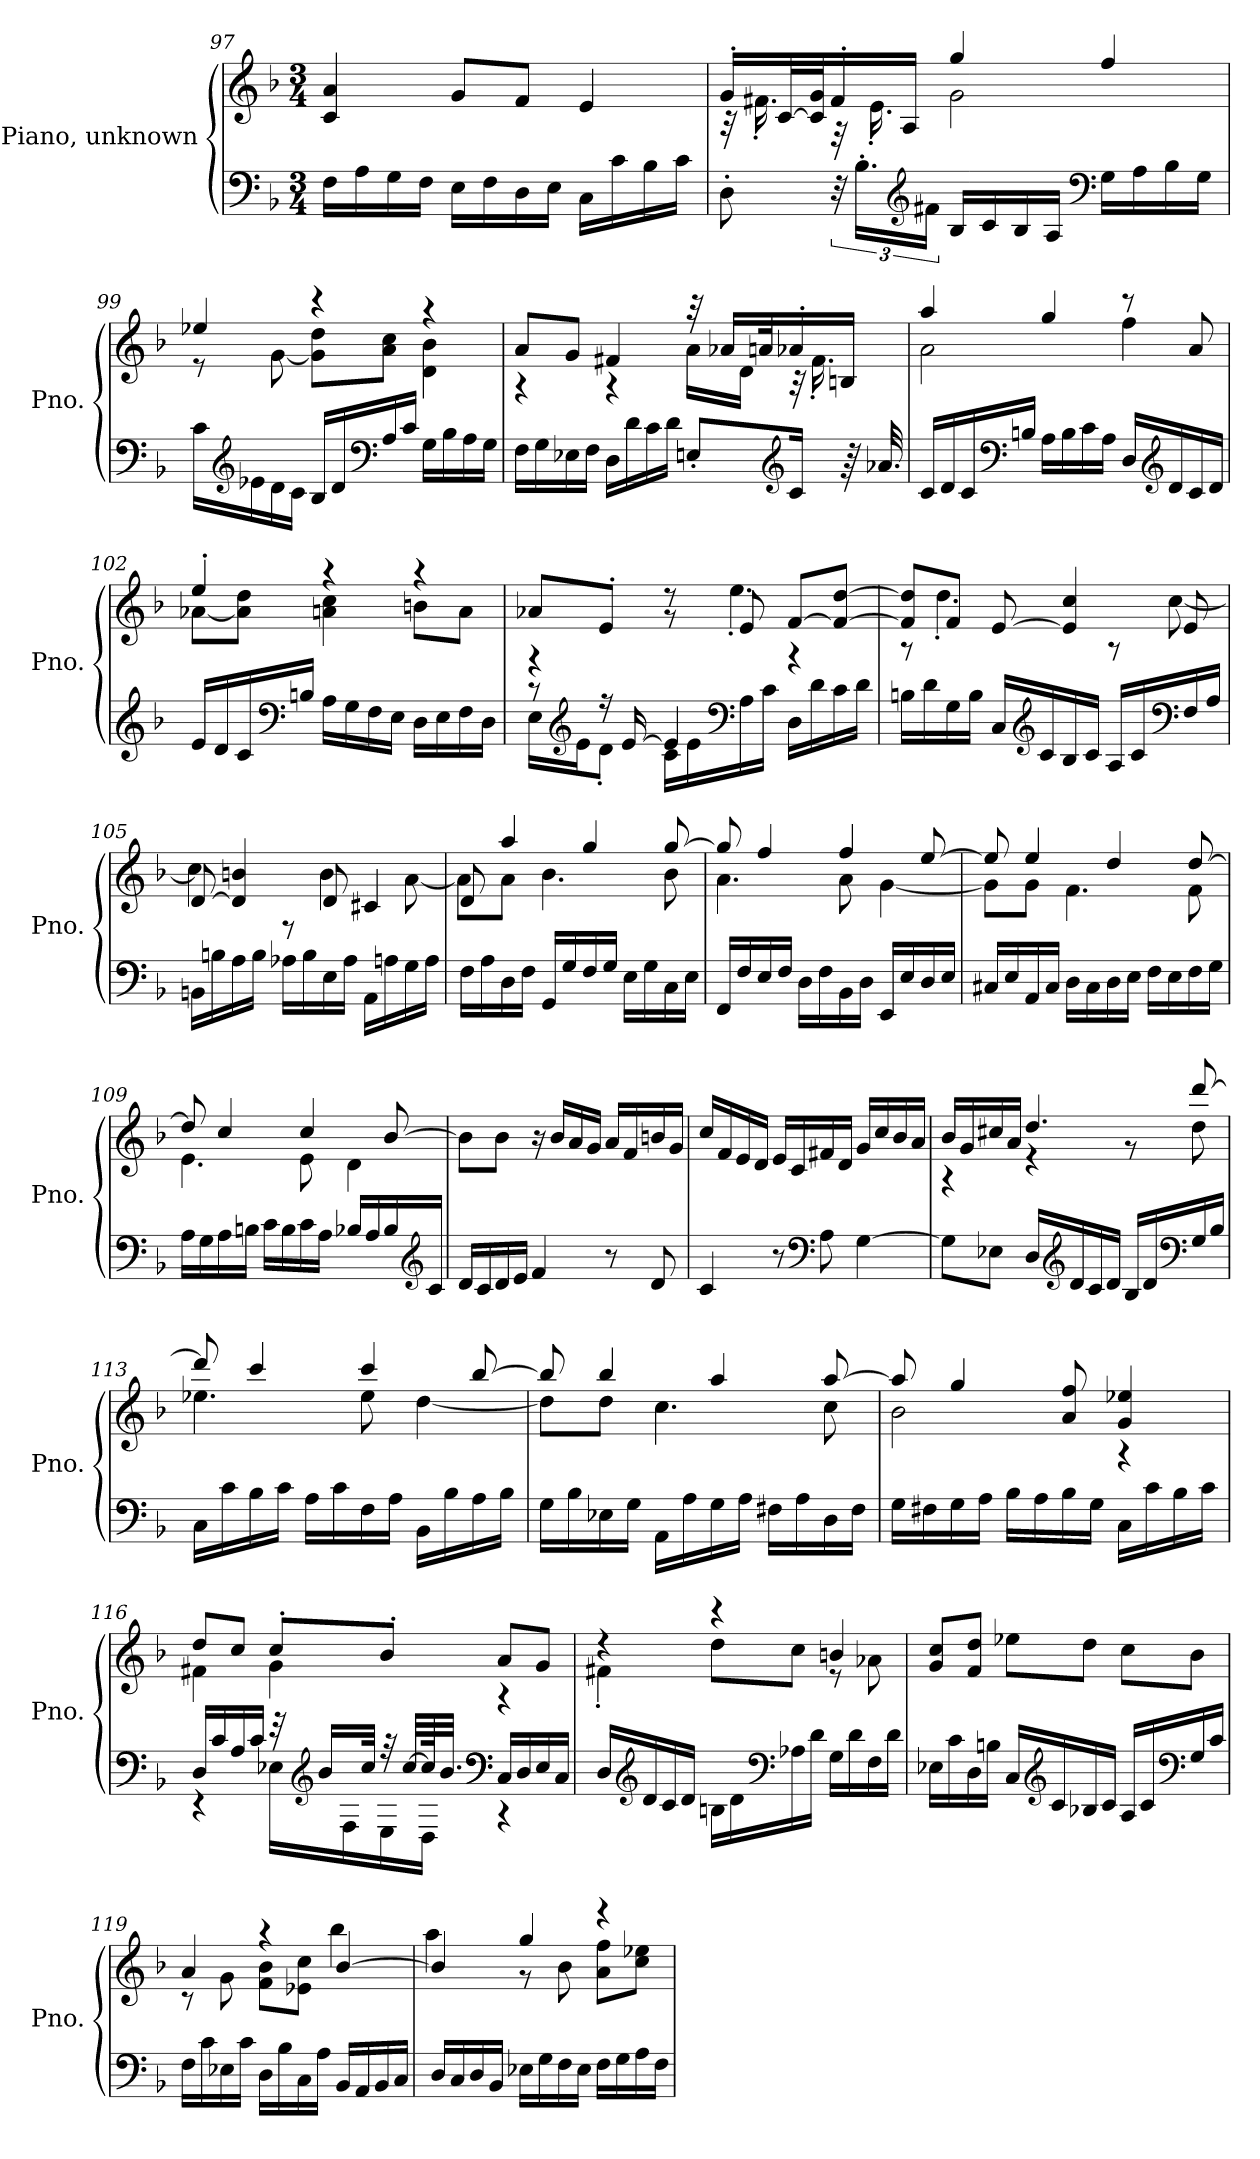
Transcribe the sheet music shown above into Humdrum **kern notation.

**kern	**kern
*part1	*part1
*staff2	*staff1
*I"Piano, unknown	*
*I'Pno.	*
!!LO:LB:g=z
*clefF4	*clefG2
*k[b-]	*k[b-]
*M3/4	*M3/4
=97	=97
16F\LL	4c/ 4a/
16A\	.
16G\	.
16F\JJ	.
16E\LL	8g/L
16F\	.
16D\	8f/J
16E\JJ	.
16C\LL	4e/
16c\	.
16B-\	.
16c\JJ	.
=98	=98
*	*^
8D'\	16g'/LL	32r
.	.	16.f#X'\
.	[32c/L	.
.	32c/] 32g/J	.
48r	16f#'/	32r
24.B-'\LL	.	.
.	.	16.e'\
.	16A/JJ	.
*clefG2	*	*
24f#X\JJ	.	.
16B-/LL	4gg/	2g\
16c/	.	.
16B-/	.	.
16A/JJ	.	.
*clefF4	*	*
16G\LL	4ff/	.
16A\	.	.
16B-\	.	.
16G\JJ	.	.
!!LO:PB:g=z	!!
=99	=99	=99
16c\LL	4ee-X/	8r
*clefG2	*	*
16e-X\	.	.
16d\	.	[8g\
16c\JJ	.	.
16B-/LL	4r	8g\] 8dd\L
16d/	.	.
*clefF4	*	*
16A/	.	8a\ 8cc\J
16c/JJ	.	.
16G\LL	4r	4d\ 4b-\
16B-\	.	.
16A\	.	.
16G\JJ	.	.
=100	=100	=100
16F\LL	8a/L	4r
16G\	.	.
16E-X\	8g/J	.
16F\JJ	.	.
16D\LL	4f#X/	4r
16d\	.	.
16c\	.	.
16d\JJ	.	.
8En'/L	32r	16a\LL
.	16a-X/LL	.
.	.	16d\JJ
.	32an/K	.
*clefG2	*	*
16c/Jk	16a-X'/	32r
.	.	16.f#'\
64r	16Bn/JJ	.
32.a-X/	.	.
!!LO:LB:g=z	!!
=101	=101	=101
16c/LL	4aa/	2a\
16d/	.	.
16c/	.	.
*clefF4	*	*
16Bn/JJ	.	.
16A\LL	4gg/	.
16B\	.	.
16c\	.	.
16A\JJ	.	.
16D/LL	8r	4ff\
*clefG2	*	*
16d/	.	.
16c/	8a/	.
16d/JJ	.	.
=102	=102	=102
16e/LL	4ee'/	[8a-X\L
16d/	.	.
16c/	.	8a-\] 8dd\J
*clefF4	*	*
16Bn/JJ	.	.
16A\LL	4r	4an\ 4cc\
16G\	.	.
16F\	.	.
16E\JJ	.	.
16D\LL	4r	8bn\L
16E\	.	.
16F\	.	8a\J
16D\JJ	.	.
!!LO:LB:g=z	!!
=103	=103	=103
*^	*	*
8r	16E\LL	8a-X/L	4r
*clefG2	*	*	*
.	16e\J	.	.
16r	8d'\J	8e'/J	.
[16e/	.	.	.
4e/]	16c\LL	8r	8r
.	16e\	.	.
*clefF4	*	*	*
.	16A\	8e/	4.ee'\
.	16c\JJ	.	.
4r	16D\LL	[8f/L	.
.	16d\	.	.
.	16c\	8f/_ [8dd/J	.
.	16d\JJ	.	.
*v	*v	*	*
=104	=104	=104
16Bn\LL	8f/] 8dd/]L	8r
16d\	.	.
16G\	8f/J	4.dd'\
16B\JJ	.	.
16C/LL	[8e/	.
*clefG2	*	*
16c/	.	.
16B/	4e/] 4cc/	.
16c/JJ	.	.
16A/LL	.	8r
16c/	.	.
*clefF4	*	*
16F/	8e/	[8cc\
16A/JJ	.	.
!!LO:LB:g=z	!!
=105	=105	=105
16BBn\LL	[8d/	4cc\]
16Bn\	.	.
16A\	4d/] 4bn/	.
16B\JJ	.	.
16A-X\LL	.	8r
16B\	.	.
16E\	8d/	4b\
16A-\JJ	.	.
16AA\LL	4c#X/	.
16An\	.	.
16G\	.	[8a\
16A\JJ	.	.
=106	=106	=106
16F\LL	8d/	8a\L]
16A\	.	.
16D\	4aa/	8a\J
16F\JJ	.	.
16GG/LL	.	4.b-\
16G/	.	.
16F/	4gg/	.
16G/JJ	.	.
16E\LL	.	.
16G\	.	.
16C\	[8gg/	8b-\
16E\JJ	.	.
=107	=107	=107
16FF/LL	8gg/]	4.a\
16F/	.	.
16E/	4ff/	.
16F/JJ	.	.
16D\LL	.	.
16F\	.	.
16BB-\	4ff/	8a\
16D\JJ	.	.
16EE/LL	.	[4g\
16E/	.	.
16D/	[8ee/	.
16E/JJ	.	.
!!LO:LB:g=z	!!
=108	=108	=108
16C#X/LL	8ee/]	8g\L]
16E/	.	.
16AA/	4ee/	8g\J
16C#/JJ	.	.
16D\LL	.	4.f\
16C#\	.	.
16D\	4dd/	.
16E\JJ	.	.
16F\LL	.	.
16E\	.	.
16F\	[8dd/	8f\
16G\JJ	.	.
=109	=109	=109
16A\LL	8dd/]	4.e\
16G\	.	.
16A\	4cc/	.
16Bn\JJ	.	.
16c\LL	.	.
16B\	.	.
16c\	4cc/	8e\
16A\JJ	.	.
16B-X/LL	.	4d\
16A/	.	.
16B-/	[8b-/	.
*clefG2	*	*
16c/JJ	.	.
*	*v	*v
=110	=110
16d/LL	8b-\L]
16c/	.
16d/	8b-\J
16e/JJ	.
4f/	16r
.	16b-/LL
.	16a/
.	16g/JJ
8r	16a/LL
.	16f/
8d/	16bn/
.	16g/JJ
!!LO:LB:g=z
=111	=111
4c/	16cc/LL
.	16f/
.	16e/
.	16d/JJ
8r	16e/LL
.	16c/
*clefF4	*
8A\	16f#X/
.	16d/JJ
[4G\	16g/LL
.	16cc/
.	16b-/
.	16a/JJ
=112	=112
*	*^
8G\L]	16b-/LL	4r
.	16g/	.
8E-X\J	16cc#X/	.
.	16a/JJ	.
16D/LL	4.dd/	4r
*clefG2	*	*
16d/	.	.
16c/	.	.
16d/JJ	.	.
16B-/LL	.	8r
16d/	.	.
*clefF4	*	*
16G/	[8ddd/	8dd\
16B-/JJ	.	.
=113	=113	=113
16C\LL	8ddd/]	4.ee-X\
16c\	.	.
16B-\	4ccc/	.
16c\JJ	.	.
16A\LL	.	.
16c\	.	.
16F\	4ccc/	8ee-\
16A\JJ	.	.
16BB-\LL	.	[4dd\
16B-\	.	.
16A\	[8bb-/	.
16B-\JJ	.	.
!!LO:PB:g=z	!!
=114	=114	=114
16G\LL	8bb-/]	8dd\L]
16B-\	.	.
16E-X\	4bb-/	8dd\J
16G\JJ	.	.
16AA\LL	.	4.cc\
16A\	.	.
16G\	4aa/	.
16A\JJ	.	.
16F#X\LL	.	.
16A\	.	.
16D\	[8aa/	8cc\
16F#\JJ	.	.
=115	=115	=115
16G\LL	8aa/]	2b-\
16F#X\	.	.
16G\	4gg/	.
16A\JJ	.	.
16B-\LL	.	.
16A\	.	.
16B-\	8a/ 8ff/	.
16G\JJ	.	.
16C\LL	4g/ 4ee-X/	4r
16c\	.	.
16B-\	.	.
16c\JJ	.	.
!!LO:LB:g=z	!!
=116	=116	=116
*^	*	*
16D/LL	4r	8dd/L	4f#X\
16c/	.	.	.
16A/	.	8cc/J	.
16c/JJ	.	.	.
32r	16E-X\LL	8cc'/L	4g\
*clefG2	*	*	*
16b-/LL	.	.	.
.	16F\	.	.
32cc/JJk	.	.	.
32r	16E-\	8b-'/J	.
[32cc/LLL	.	.	.
64cc/K]	16D\JJ	.	.
32.b-/JJJ	.	.	.
*clefF4	*	*	*
16C/LL	4r	8a/L	4r
16D/	.	.	.
16E-/	.	8g/J	.
16C/JJ	.	.	.
*v	*v	*	*
=117	=117	=117
16D/LL	4r	4f#X'\
*clefG2	*	*
16d/	.	.
16c/	.	.
16d/JJ	.	.
16Bn\LL	4r	8dd\L
16d\	.	.
*clefF4	*	*
16A-X\	.	8cc\J
16d\JJ	.	.
16G\LL	4bn/	8r
16d\	.	.
16F\	.	8a-X\
16d\JJ	.	.
*	*v	*v
!!LO:LB:g=z
=118	=118
16E-X\LL	8g/ 8cc/L
16c\	.
16D\	8f/ 8dd/J
16Bn\JJ	.
16C/LL	8ee-X\L
*clefG2	*
16c/	.
16B-X/	8dd\J
16c/JJ	.
16A/LL	8cc\L
16c/	.
*clefF4	*
16G/	8b-\J
16c/JJ	.
=119	=119
*	*^
16F\LL	4a/	8r
16c\	.	.
16E-X\	.	8g\
16c\JJ	.	.
16D\LL	4r	8f\ 8b-\L
16B-\	.	.
16C\	.	8e-X\ 8cc\J
16A\JJ	.	.
16BB-/LL	[4b-/	4bb-\
16AA/	.	.
16BB-/	.	.
16C/JJ	.	.
=120	=120	=120
16D/LL	4b-/]	4aa\
16C/	.	.
16D/	.	.
16BB-/JJ	.	.
16E-X\LL	4gg/	8r
16G\	.	.
16F\	.	8b-\
16E-\JJ	.	.
16F\LL	4r	8a\ 8ff\L
16G\	.	.
16A\	.	8cc\ 8ee-X\J
16F\JJ	.	.
*	*v	*v
=	=
*-	*-
